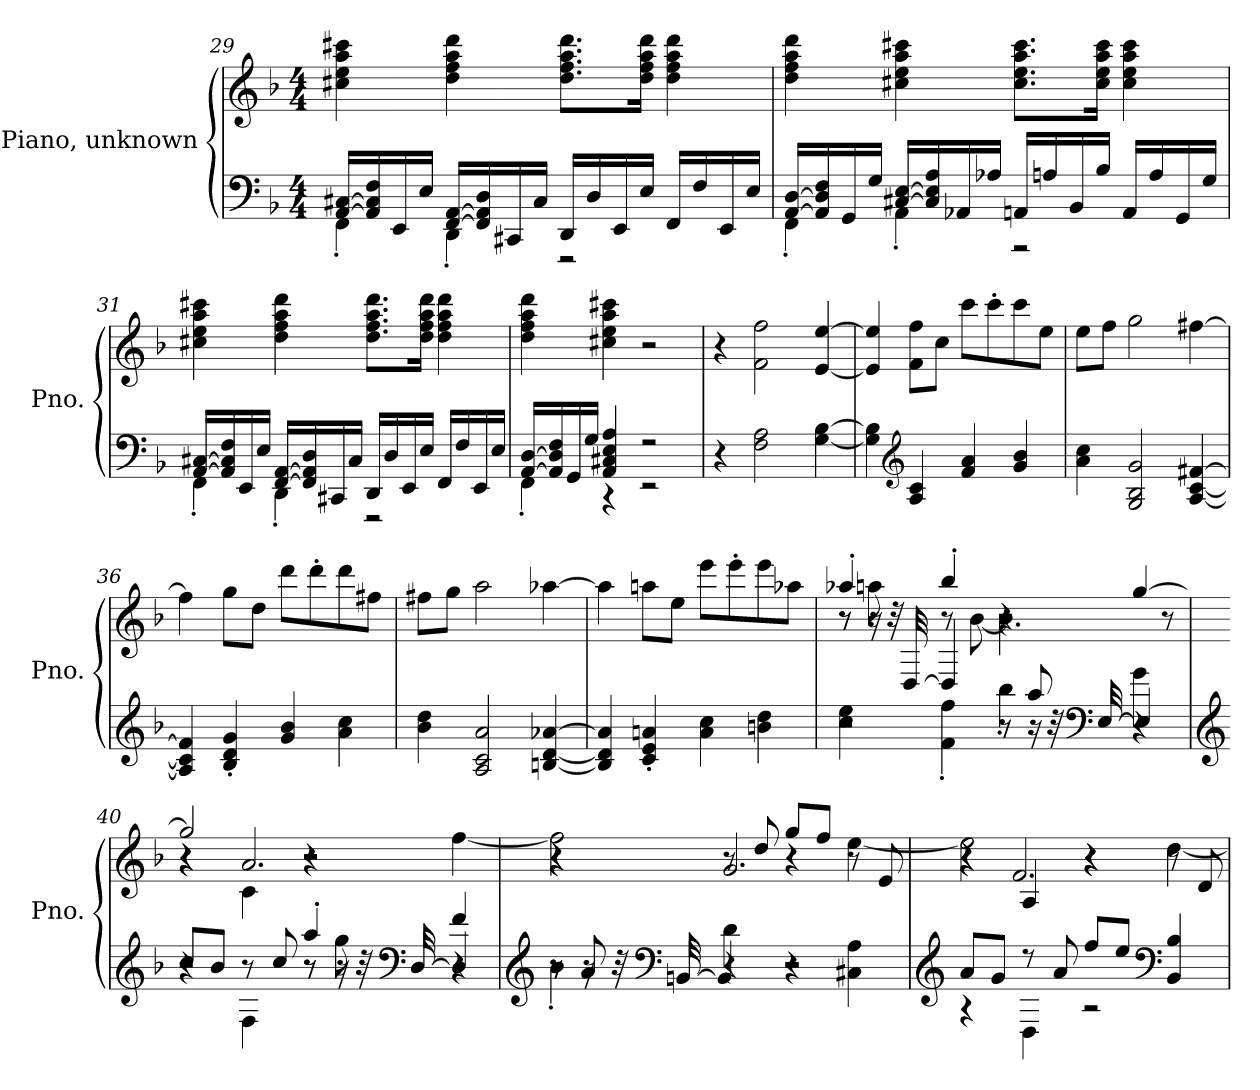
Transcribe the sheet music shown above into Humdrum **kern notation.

**kern	**kern
*part1	*part1
*staff2	*staff1
*I"Piano, unknown	*
*I'Pno.	*
*clefF4	*clefG2
*k[b-]	*k[b-]
*M4/4	*M4/4
=29	=29
*^	*
[16AA/ [16C#X/LL	4FF'\	4cc#X\ 4ee\ 4aa\ 4ccc#X\
16AA/] 16C#/] 16F/	.	.
16EE/	.	.
16E/JJ	.	.
[16FF/ [16AA/LL	4DD'\	4dd\ 4ff\ 4aa\ 4ddd\
16FF/] 16AA/] 16D/	.	.
16CC#X/	.	.
16C#/JJ	.	.
16DD/LL	2r	8.dd\ 8.ff\ 8.aa\ 8.ddd\L
16D/	.	.
16EE/	.	.
16E/JJ	.	16dd\ 16ff\ 16aa\ 16ddd\Jk
16FF/LL	.	4dd\ 4ff\ 4aa\ 4ddd\
16F/	.	.
16EE/	.	.
16E/JJ	.	.
!!LO:LB:g=z
=30	=30	=30
[16AA/ [16D/LL	4FF'\	4dd\ 4ff\ 4aa\ 4ddd\
16AA/] 16D/] 16F/	.	.
16GG/	.	.
16G/JJ	.	.
[16C#X/ [16E/LL	4AA'\	4cc#X\ 4ee\ 4aa\ 4ccc#X\
16C#/] 16E/] 16A/	.	.
16AA-X/	.	.
16A-X/JJ	.	.
16AAn/LL	2r	8.cc#\ 8.ee\ 8.aa\ 8.ccc#\L
16An/	.	.
16BB-/	.	.
16B-/JJ	.	16cc#\ 16ee\ 16aa\ 16ccc#\Jk
16AA/LL	.	4cc#\ 4ee\ 4aa\ 4ccc#\
16A/	.	.
16GG/	.	.
16G/JJ	.	.
=31	=31	=31
[16AA/ [16C#X/LL	4FF'\	4cc#X\ 4ee\ 4aa\ 4ccc#X\
16AA/] 16C#/] 16F/	.	.
16EE/	.	.
16E/JJ	.	.
[16FF/ [16AA/LL	4DD'\	4dd\ 4ff\ 4aa\ 4ddd\
16FF/] 16AA/] 16D/	.	.
16CC#X/	.	.
16C#/JJ	.	.
16DD/LL	2r	8.dd\ 8.ff\ 8.aa\ 8.ddd\L
16D/	.	.
16EE/	.	.
16E/JJ	.	16dd\ 16ff\ 16aa\ 16ddd\Jk
16FF/LL	.	4dd\ 4ff\ 4aa\ 4ddd\
16F/	.	.
16EE/	.	.
16E/JJ	.	.
!!LO:LB:g=z
=32	=32	=32
[16AA/ [16D/LL	4FF'\	4dd\ 4ff\ 4aa\ 4ddd\
16AA/] 16D/] 16F/	.	.
16GG/	.	.
16G/JJ	.	.
4AA/ 4C#X/ 4E/ 4A/	4r	4cc#X\ 4ee\ 4aa\ 4ccc#X\
2r	2r	2r
*v	*v	*
=33	=33
4r	4r
2F\ 2A\	2f\ 2ff\
[4G\ [4B-\	[4e/ [4ee/
=34	=34
4G\] 4B-\]	4e/] 4ee/]
*clefG2	*
4A/ 4c/	8f\ 8ff\L
.	8cc\J
4f/ 4a/	8ccc\L
.	8ccc'\
4g/ 4b-/	8ccc\
.	8ee\J
=35	=35
4a\ 4cc\	8ee\L
.	8ff\J
2G/ 2B-/ 2g/	2gg\
[4A/ [4c/ [4f#X/	[4ff#X\
=36	=36
4A/] 4c/] 4f#/]	4ff#\]
4B-/' 4d/' 4g/'	8gg\L
.	8dd\J
4g/ 4b-/	8ddd\L
.	8ddd'\
4a\ 4cc\	8ddd\
.	8ff#X\J
=37	=37
4b-\ 4dd\	8ff#X\L
.	8gg\J
2A/ 2c/ 2a/	2aa\
[4Bn/ [4d/ [4a-X/	[4aa-X\
!!LO:LB:g=z
=38	=38
4B/] 4d/] 4a-/]	4aa-\]
4c/' 4e/' 4an/'	8aan\L
.	8ee\J
4a\ 4cc\	8eee\L
.	8eee'\
4bn\ 4dd\	8eee\
.	8aa-X\J
=39	=39
*^	*^
*	*^	*	*^
2r	4cc\ 4ee\	2r	4aa-X'/	8r	8r
.	.	.	.	8aan\	16r
.	.	.	.	.	32r
.	.	.	.	.	[32D/
.	4f\' 4ff\'	.	4bb-'/	8r	4D/]
.	.	.	.	[8b-\	.
8r	4bb-'\	8r	2r	4.b-\]	4r
8aa/	.	16r	.	.	.
.	.	32r	.	.	.
*clefF4	*	*	*	*	*
.	.	[32E/	.	.	.
4r	4g\	4E/]	.	.	[4gg/
.	.	.	.	8r	.
=40	=40	=40	=40	=40	=40
*clefG2	*	*	*	*	*
8cc/L	4r	2r	4r	4r	2gg/]
8b-/J	.	.	.	.	.
8r	4F\	.	2.a/	4c\	.
8cc/	.	.	.	.	.
4aa'/	8r	8r	.	4r	2r
.	8gg\	16r	.	.	.
.	.	32r	.	.	.
*clefF4	*	*	*	*	*
.	.	[32D/	.	.	.
4f/	4r	4D/]	.	[4ff\	.
!!LO:LB:g=z	!!	!!
=41	=41	=41	=41	=41	=41
*clefG2	*	*	*	*	*
8r	4b-'\	8r	4r	2ff\]	4r
8a/	.	16r	.	.	.
.	.	32r	.	.	.
*clefF4	*	*	*	*	*
.	.	[32BBn/	.	.	.
4r	4d\	4BB/]	8r	.	2.g/
.	.	.	8dd/	.	.
2r	4r	2r	8gg/L	4r	.
.	.	.	8ff/J	.	.
.	4C#X\ 4A\	.	8r	[4ee\	.
.	.	.	8e/	.	.
*v	*v	*v	*	*	*
=42	=42	=42	=42
*clefG2	*	*	*
*^	*	*	*
8a/L	4r	4r	2ee\]	4r
8g/J	.	.	.	.
8r	4D\	4A/	.	2.f/
8a/	.	.	.	.
8ff/L	2r	4r	4r	.
8ee/J	.	.	.	.
*clefF4	*	*	*	*
4BB-/ 4B-/	.	8r	[4dd\	.
.	.	8d/	.	.
*v	*v	*	*	*
*	*v	*v	*v
=	=
*-	*-
